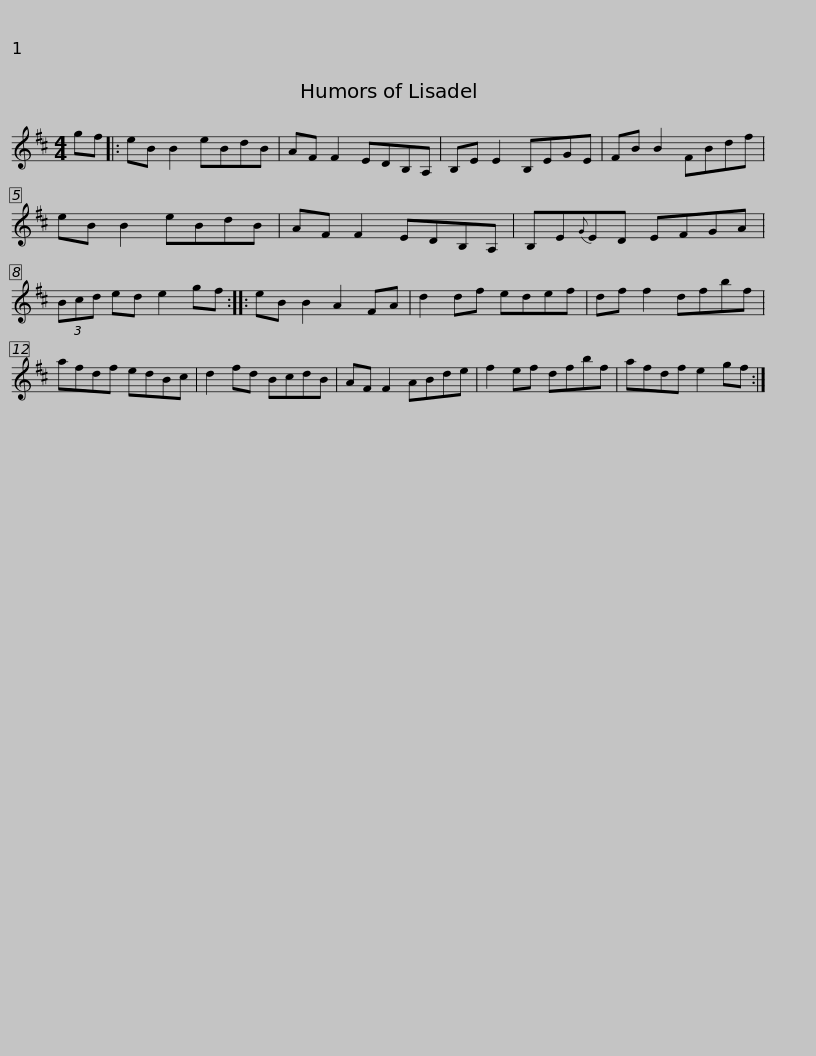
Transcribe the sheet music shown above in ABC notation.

X:1
L:1/8
M:4/4
I:linebreak $
K:D
V:1 treble
V:1
 gf |: eB B2 eBdB | AF F2 EDB,A, | B,E E2 B,EGE | FB B2 FBdf | %5
 eB B2 eBdB |$ AF F2 EDB,A, | B,E{G}ED EFGA | (3Bcd ed e2 gf :: eB B2 A2 FA | %10
 d2 df edef |$ df f2 dfbf | afdf edBc | d2 fd BcdB | AF F2 ABde | %15
 f2 ef dfbf | afdf e2 gf :| %17
